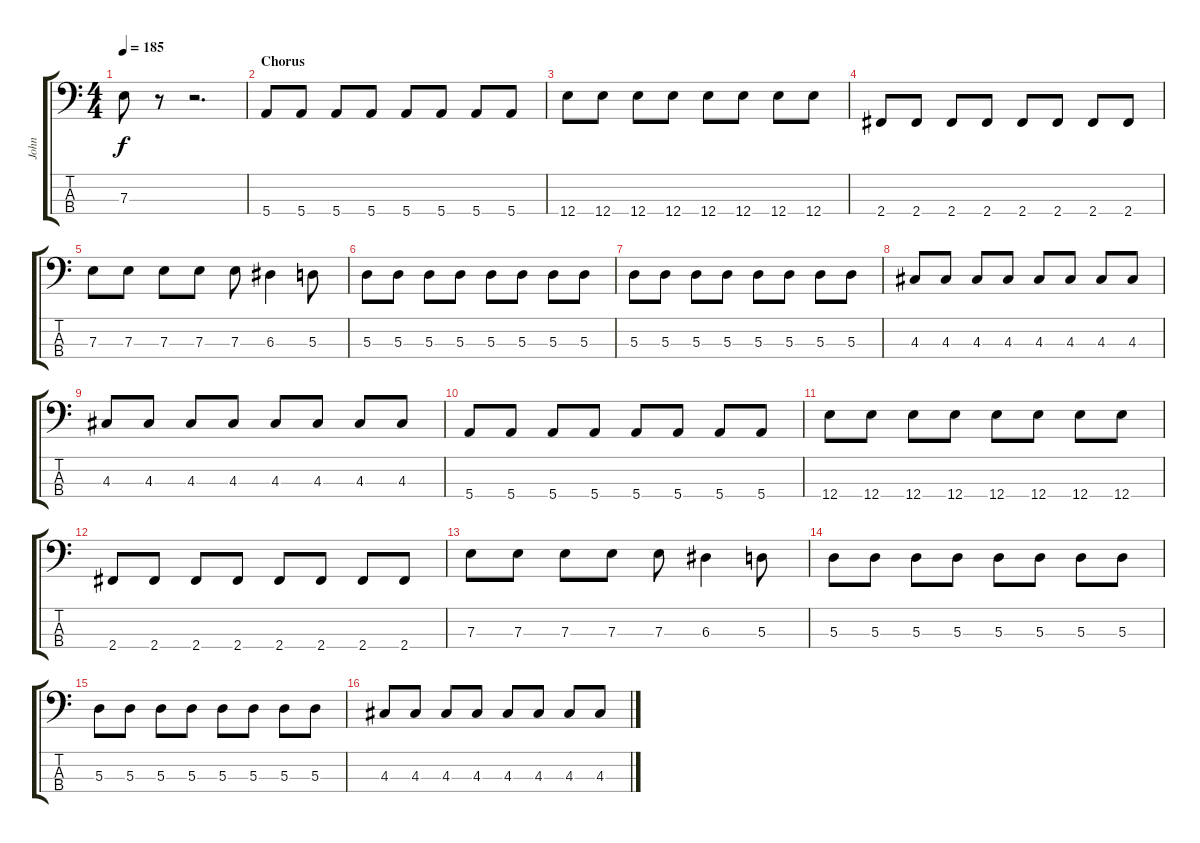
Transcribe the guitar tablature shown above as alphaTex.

\track ("John" "John") {instrument electricbasspick}
\staff {score tabs}
\tuning (G2 D2 A1 E1) {hide}
\ts (4 4)
\tempo 185
\clef f4
\ks c
7.3.8{dy f} r.8 r.2{d} |
\section ("" "Chorus")
5.4.8 5.4.8 5.4.8 5.4.8 5.4.8 5.4.8 5.4.8 5.4.8 |
12.4.8 12.4.8 12.4.8 12.4.8 12.4.8 12.4.8 12.4.8 12.4.8 |
2.4.8 2.4.8 2.4.8 2.4.8 2.4.8 2.4.8 2.4.8 2.4.8 |
7.3.8 7.3.8 7.3.8 7.3.8 7.3.8 6.3.4 5.3.8 |
5.3.8 5.3.8 5.3.8 5.3.8 5.3.8 5.3.8 5.3.8 5.3.8 |
5.3.8 5.3.8 5.3.8 5.3.8 5.3.8 5.3.8 5.3.8 5.3.8 |
4.3.8 4.3.8 4.3.8 4.3.8 4.3.8 4.3.8 4.3.8 4.3.8 |
4.3.8 4.3.8 4.3.8 4.3.8 4.3.8 4.3.8 4.3.8 4.3.8 |
5.4.8 5.4.8 5.4.8 5.4.8 5.4.8 5.4.8 5.4.8 5.4.8 |
12.4.8 12.4.8 12.4.8 12.4.8 12.4.8 12.4.8 12.4.8 12.4.8 |
2.4.8 2.4.8 2.4.8 2.4.8 2.4.8 2.4.8 2.4.8 2.4.8 |
7.3.8 7.3.8 7.3.8 7.3.8 7.3.8 6.3.4 5.3.8 |
5.3.8 5.3.8 5.3.8 5.3.8 5.3.8 5.3.8 5.3.8 5.3.8 |
5.3.8 5.3.8 5.3.8 5.3.8 5.3.8 5.3.8 5.3.8 5.3.8 |
4.3.8 4.3.8 4.3.8 4.3.8 4.3.8 4.3.8 4.3.8 4.3.8
